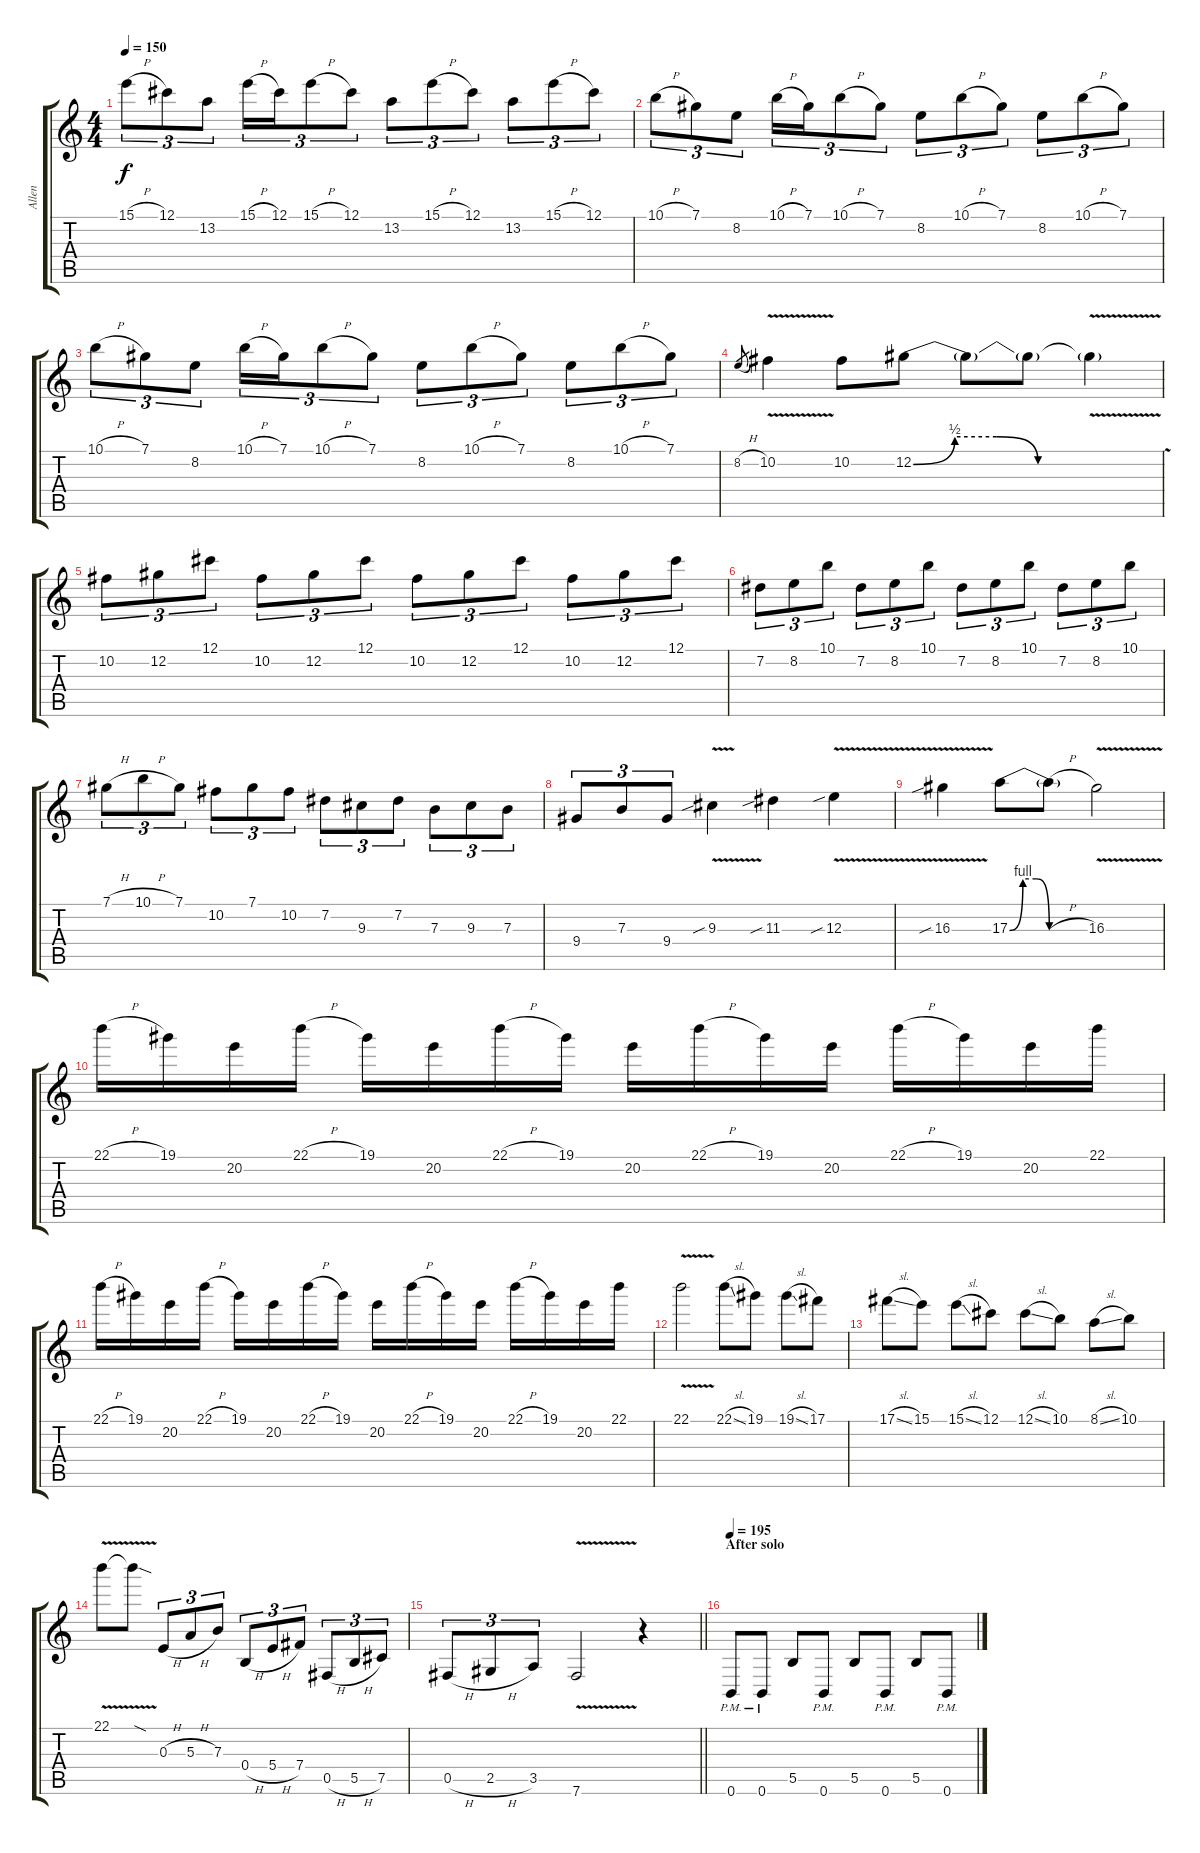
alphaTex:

\track ("Allen" "Allen") {instrument distortionguitar}
\staff {score tabs}
\tuning (Db4 Ab3 E3 B2 Gb2 B1) {hide}
\ts (4 4)
\tempo 150
\clef g2
\ks c
15.1{h}.8{tu (3 2) dy f} 12.1.8{tu (3 2)} 13.2.8{tu (3 2)} 15.1{h}.16{tu (3 2)} 12.1.16{tu (3 2)} 15.1{h}.8{tu (3 2)} 12.1.8{tu (3 2)} 13.2.8{tu (3 2)} 15.1{h}.8{tu (3 2)} 12.1.8{tu (3 2)} 13.2.8{tu (3 2)} 15.1{h}.8{tu (3 2)} 12.1.8{tu (3 2)} |
10.1{h}.8{tu (3 2)} 7.1.8{tu (3 2)} 8.2.8{tu (3 2)} 10.1{h}.16{tu (3 2)} 7.1.16{tu (3 2)} 10.1{h}.8{tu (3 2)} 7.1.8{tu (3 2)} 8.2.8{tu (3 2)} 10.1{h}.8{tu (3 2)} 7.1.8{tu (3 2)} 8.2.8{tu (3 2)} 10.1{h}.8{tu (3 2)} 7.1.8{tu (3 2)} |
10.1{h}.8{tu (3 2)} 7.1.8{tu (3 2)} 8.2.8{tu (3 2)} 10.1{h}.16{tu (3 2)} 7.1.16{tu (3 2)} 10.1{h}.8{tu (3 2)} 7.1.8{tu (3 2)} 8.2.8{tu (3 2)} 10.1{h}.8{tu (3 2)} 7.1.8{tu (3 2)} 8.2.8{tu (3 2)} 10.1{h}.8{tu (3 2)} 7.1.8{tu (3 2)} |
8.2{h}.8{gr} 10.2{v}.4 10.2.8 12.2{be (custom 0 0 10 2 20 2 30 0 60 0)}.8 12.2{t}.8 12.2{t}.8 12.2{v t}.4 |
10.2.8{tu (3 2)} 12.2.8{tu (3 2)} 12.1.8{tu (3 2)} 10.2.8{tu (3 2)} 12.2.8{tu (3 2)} 12.1.8{tu (3 2)} 10.2.8{tu (3 2)} 12.2.8{tu (3 2)} 12.1.8{tu (3 2)} 10.2.8{tu (3 2)} 12.2.8{tu (3 2)} 12.1.8{tu (3 2)} |
7.2.8{tu (3 2)} 8.2.8{tu (3 2)} 10.1.8{tu (3 2)} 7.2.8{tu (3 2)} 8.2.8{tu (3 2)} 10.1.8{tu (3 2)} 7.2.8{tu (3 2)} 8.2.8{tu (3 2)} 10.1.8{tu (3 2)} 7.2.8{tu (3 2)} 8.2.8{tu (3 2)} 10.1.8{tu (3 2)} |
7.1{h}.8{tu (3 2)} 10.1{h}.8{tu (3 2)} 7.1.8{tu (3 2)} 10.2.8{tu (3 2)} 7.1.8{tu (3 2)} 10.2.8{tu (3 2)} 7.2.8{tu (3 2)} 9.3.8{tu (3 2)} 7.2.8{tu (3 2)} 7.3.8{tu (3 2)} 9.3.8{tu (3 2)} 7.3.8{tu (3 2)} |
9.4.8{tu (3 2)} 7.3.8{tu (3 2)} 9.4.8{tu (3 2)} 9.3{v sib}.4 11.3{sib}.4 12.3{v sib}.4 |
16.3{v sib}.4 17.3{be (custom 0 0 10 4 20 4 30 0 60 0)}.8 17.3{h t}.8 16.3{v}.2 |
22.1{h}.16 19.1.16 20.2.16 22.1{h}.16 19.1.16 20.2.16 22.1{h}.16 19.1.16 20.2.16 22.1{h}.16 19.1.16 20.2.16 22.1{h}.16 19.1.16 20.2.16 22.1.16 |
22.1{h}.16 19.1.16 20.2.16 22.1{h}.16 19.1.16 20.2.16 22.1{h}.16 19.1.16 20.2.16 22.1{h}.16 19.1.16 20.2.16 22.1{h}.16 19.1.16 20.2.16 22.1.16 |
22.1{v}.2 22.1{sl}.8 19.1.8 19.1{sl}.8 17.1.8 |
17.1{sl}.8 15.1.8 15.1{sl}.8 12.1.8 12.1{sl}.8 10.1.8 8.1{sl}.8 10.1.8 |
22.1{v}.8 22.1{sod t}.8 0.3{h}.8{tu (3 2)} 5.3{h}.8{tu (3 2)} 7.3.8{tu (3 2)} 0.4{h}.8{tu (3 2)} 5.4{h}.8{tu (3 2)} 7.4.8{tu (3 2)} 0.5{h}.8{tu (3 2)} 5.5{h}.8{tu (3 2)} 7.5.8{tu (3 2)} |
\barLineRight lightlight
0.5{h}.8{tu (3 2)} 2.5{h}.8{tu (3 2)} 3.5.8{tu (3 2)} 7.6{v}.2 r.4 |
\section ("" "After solo")
\tempo 195
0.6{pm}.8 0.6{pm}.8 5.5.8 0.6{pm}.8 5.5.8 0.6{pm}.8 5.5.8 0.6{pm}.8
